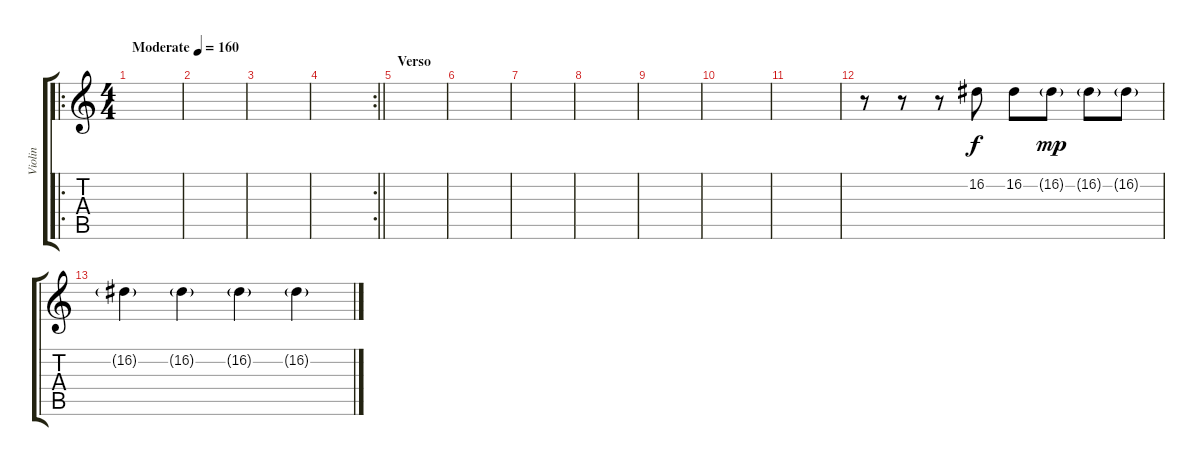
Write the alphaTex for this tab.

\track ("Violin" "Violin") {instrument synthstrings1}
\staff {score tabs}
\tuning (E4 B3 G3 D3 A2 D2) {hide}
\ro
\ts (4 4)
\tempo (160 "Moderate")
\clef g2
\ks c
|
|
|
\rc 2
\barLineRight lightlight
|
\section ("" "Verso")
|
|
|
|
|
|
|
r.8 r.8 r.8 16.2.8 16.2.8 16.2{g}.8{dy mp} 16.2{g}.8 16.2{g}.8 |
16.2{g}.4 16.2{g}.4 16.2{g}.4 16.2{g}.4
